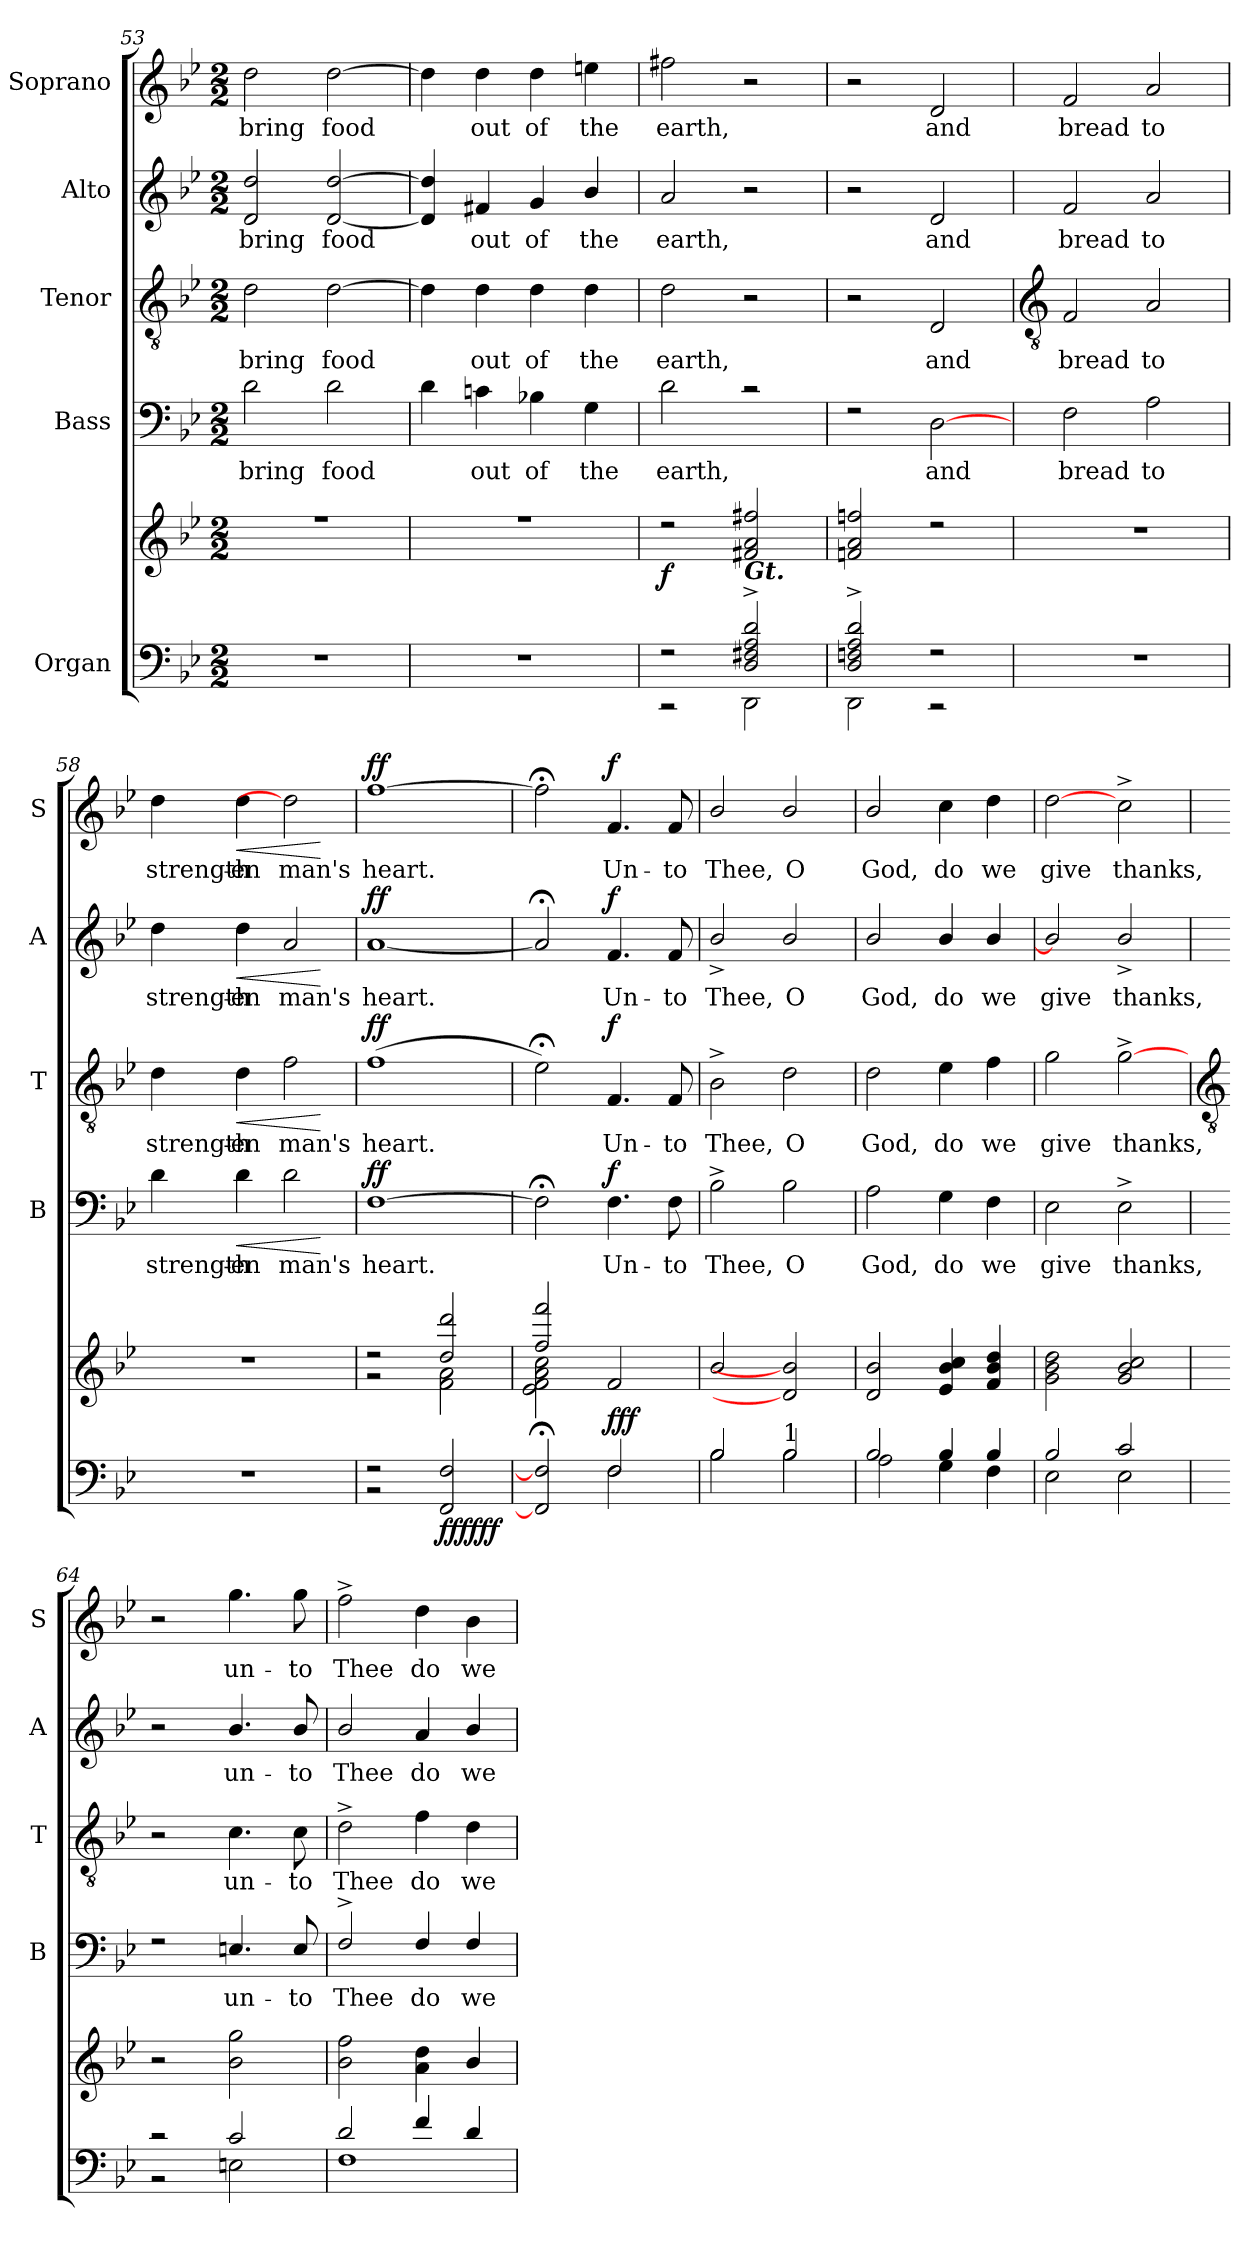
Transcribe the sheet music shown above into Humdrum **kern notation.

**kern	**kern	**dynam	**kern	**text	**dynam	**kern	**text	**dynam	**kern	**text	**dynam	**kern	**text	**dynam
*part5	*part5	*part5	*part4	*part4	*part4	*part3	*part3	*part3	*part2	*part2	*part2	*part1	*part1	*part1
*staff6	*staff5	*staff5/6	*staff4	*staff4	*staff4	*staff3	*staff3	*staff3	*staff2	*staff2	*staff2	*staff1	*staff1	*staff1
*I"Organ	*	*	*I"Bass	*	*	*I"Tenor	*	*	*I"Alto	*	*	*I"Soprano	*	*
*	*	*	*I'B	*	*	*I'T	*	*	*I'A	*	*	*I'S	*	*
*clefF4	*clefG2	*	*clefF4	*	*	*clefGv2	*	*	*clefG2	*	*	*clefG2	*	*
*k[b-e-]	*k[b-e-]	*	*k[b-e-]	*	*	*k[b-e-]	*	*	*k[b-e-]	*	*	*k[b-e-]	*	*
*B-:	*B-:	*	*B-:	*	*	*B-:	*	*	*B-:	*	*	*B-:	*	*
*M2/2	*M2/2	*	*M2/2	*	*	*M2/2	*	*	*M2/2	*	*	*M2/2	*	*
=53	=53	=53	=53	=53	=53	=53	=53	=53	=53	=53	=53	=53	=53	=53
*^	*^	*	*	*	*	*	*	*	*	*	*	*	*	*
!	!	!	!	!	!	!LO:LY:b	!	!	!LO:LY:b	!	!	!LO:LY:b	!	!	!LO:LY:b	!
*	*	*	*	*	*^	*	*	*	*	*	*	*	*	*	*	*
1r	2ryy	1r	1ryy	.	2d\	1ryy	bring	.	2d\	bring	.	2d 2dd	bring	.	2dd	bring	.
!	!	!	!	!	!	!	!LO:LY:b	!	!	!LO:LY:b	!	!	!LO:LY:b	!	!	!LO:LY:b	!
.	2ryy	.	.	.	2d\	.	food	.	[2d\	food	.	[2d [2dd	food	.	[2dd	food	.
=54	=54	=54	=54	=54	=54	=54	=54	=54	=54	=54	=54	=54	=54	=54	=54	=54	=54
1r	2ryy	1r	1ryy	.	4d\	1ryy	.	.	4d\]	.	.	4d] 4dd]	.	.	4dd]	.	.
!	!	!	!	!	!	!	!LO:LY:b	!	!	!LO:LY:b	!	!	!LO:LY:b	!	!	!LO:LY:b	!
.	.	.	.	.	4cn\	.	out	.	4d\	out	.	4f#X	out	.	4dd	out	.
!	!	!	!	!	!	!	!LO:LY:b	!	!	!LO:LY:b	!	!	!LO:LY:b	!	!	!LO:LY:b	!
.	2ryy	.	.	.	4B-X\	.	of	.	4d\	of	.	4g	of	.	4dd	of	.
!	!	!	!	!	!	!	!LO:LY:b	!	!	!LO:LY:b	!	!	!LO:LY:b	!	!	!LO:LY:b	!
.	.	.	.	.	4G\	.	the	.	4d	the	.	4b-/	the	.	4een	the	.
=55	=55	=55	=55	=55	=55	=55	=55	=55	=55	=55	=55	=55	=55	=55	=55	=55	=55
!	!	!	!	!LO:DY:b	!	!	!LO:LY:b	!	!	!LO:LY:b	!	!	!LO:LY:b	!	!	!LO:LY:b	!
2r	2r	2r	1ryy	f	2d\	1ryy	earth,	.	2d	earth,	.	2a	earth,	.	2ff#X	earth,	.
!LO:TX:a:Bi:t=Gt.	!	!	!	!	!	!	!	!	!	!	!	!	!	!	!	!	!
2D/^ 2F#X/^ 2A/^ 2d/^	2DD\	2f#X/ 2a/ 2ff#X/	.	.	2r	.	.	.	2r	.	.	2r	.	.	2r	.	.
=56	=56	=56	=56	=56	=56	=56	=56	=56	=56	=56	=56	=56	=56	=56	=56	=56	=56
2D/^ 2Fn/^ 2A/^ 2d/^	2DD\	2fn/ 2a/ 2ffn/	1ryy	.	2r	1ryy	.	.	2r	.	.	2r	.	.	2r	.	.
!	!	!	!	!	!	!	!LO:LY:b	!	!	!LO:LY:b	!	!	!LO:LY:b	!	!	!LO:LY:b	!
2r	2r	2r	.	.	[2D\	.	and	.	2D	and	.	2d	and	.	2d	and	.
*	*	*	*	*	*v	*v	*	*	*	*	*	*	*	*	*	*	*
!!LO:LB:g=z
=57	=57	=57	=57	=57	=57	=57	=57	=57	=57	=57	=57	=57	=57	=57	=57	=57
*	*	*	*	*	*	*	*	*clefGv2	*	*	*	*	*	*	*	*
!	!	!	!	!	!	!LO:LY:b	!	!	!LO:LY:b	!	!	!LO:LY:b	!	!	!LO:LY:b	!
1r	2ryy	1r	2ryy	.	2F	bread	.	2F	bread	.	2f	bread	.	2f	bread	.
!	!	!	!	!	!	!LO:LY:b	!	!	!LO:LY:b	!	!	!LO:LY:b	!	!	!LO:LY:b	!
.	2ryy	.	2ryy	.	2A	to	.	2A	to	.	2a	to	.	2a	to	.
=58	=58	=58	=58	=58	=58	=58	=58	=58	=58	=58	=58	=58	=58	=58	=58	=58
!	!	!	!	!	!	!LO:LY:b	!	!	!LO:LY:b	!	!	!LO:LY:b	!	!	!LO:LY:b	!
1r	2ryy	1r	2ryy	.	4d	strength-	.	4d	strength-	.	4dd	strength-	.	4dd	strength-	.
!	!	!	!	!	!	!LO:LY:b	!LO:HP:b	!	!LO:LY:b	!LO:HP:b	!	!LO:LY:b	!LO:HP:b	!	!LO:LY:b	!LO:HP:b
.	.	.	.	.	4d	-en	<	4d	-en	<	4dd	-en	<	4dd	-en	<
!	!	!	!	!	!	!LO:LY:b	!	!	!LO:LY:b	!	!	!LO:LY:b	!	!	!LO:LY:b	!
.	2ryy	.	2ryy	.	2d	man's	.	2f	man's	.	2a	man's	.	2dd]	man's	.
*v	*v	*	*	*	*	*	*	*	*	*	*	*	*	*	*	*
*	*v	*v	*	*	*	*	*	*	*	*	*	*	*	*	*
.	.	.	.	.	[	.	.	[	.	.	[	.	.	[
=59	=59	=59	=59	=59	=59	=59	=59	=59	=59	=59	=59	=59	=59	=59
*^	*^	*	*	*	*	*	*	*	*	*	*	*	*	*
!	!	!	!	!	!	!LO:LY:b	!LO:DY:b	!	!LO:LY:b	!LO:DY:b	!	!LO:LY:b	!LO:DY:b	!	!LO:LY:b	!LO:DY:b
2r	2r	2r	2r	.	[1F	heart.	ff	(>1f	heart.	ff	[1a	heart.	ff	[1ff	heart.	ff
!	!	!	!	!LO:DY:b=2	!	!	!	!	!	!	!	!	!	!	!	!
!	!	!	!	!LO:DY:n=1:b	!	!	!	!	!	!	!	!	!	!	!	!
!	!	!	!	!LO:DY:n=2:b	!	!	!	!	!	!	!	!	!	!	!	!
2FF/ 2F/	2ryy	2dd/ 2ddd/	2f\ 2a\	ff ff ff	.	.	.	.	.	.	.	.	.	.	.	.
=60	=60	=60	=60	=60	=60	=60	=60	=60	=60	=60	=60	=60	=60	=60	=60	=60
2FF/]; 2F/];	2ryy	2ff/ 2fff/	2e-\ 2f\ 2a\ 2cc\	.	2F;<;<]	.	.	2e-;<)	.	.	2a;<]	.	.	2ff;<]	.	.
!	!	!	!	!LO:DY:b=2	!	!LO:LY:b	!	!	!LO:LY:b	!	!	!LO:LY:b	!	!	!LO:LY:b	!
!	!	!	!	!LO:DY:n=1:a=2	!	!	!	!	!	!	!	!	!	!	!	!
!	!	!	!	!LO:DY:n=2:b	!	!	!LO:DY:b	!	!	!LO:DY:b	!	!	!LO:DY:b	!	!	!LO:DY:b
2F/	2F\	2f	2ryy	f f f	4.F	Un-	f	4.F	Un-	f	4.f	Un-	f	4.f	Un-	f
!	!	!	!	!	!	!LO:LY:b	!	!	!LO:LY:b	!	!	!LO:LY:b	!	!	!LO:LY:b	!
.	.	.	.	.	8F	-to	.	8F	-to	.	8f	-to	.	8f	-to	.
=61	=61	=61	=61	=61	=61	=61	=61	=61	=61	=61	=61	=61	=61	=61	=61	=61
!	!	!	!	!	!	!LO:LY:b	!	!	!LO:LY:b	!	!	!LO:LY:b	!	!	!LO:LY:b	!
2B-/	2B-\	2b-/	2ryy	.	2B-^	Thee,	.	2B-^	Thee,	.	2b-^/	Thee,	.	2b-/	Thee,	.
!LO:TX:a:t=1	!	!	!	!	!	!	!	!	!	!	!	!	!	!	!	!
!	!	!	!	!	!	!LO:LY:b	!	!	!LO:LY:b	!	!	!LO:LY:b	!	!	!LO:LY:b	!
2B-/	2B-\	2d] 2b-]	2ryy	.	2B-	O	.	2d	O	.	2b-/	O	.	2b-/	O	.
=62	=62	=62	=62	=62	=62	=62	=62	=62	=62	=62	=62	=62	=62	=62	=62	=62
!	!	!	!	!	!	!LO:LY:b	!	!	!LO:LY:b	!	!	!LO:LY:b	!	!	!LO:LY:b	!
2B-/	2A\	2d 2b-	2ryy	.	2A	God,	.	2d	God,	.	2b-/	God,	.	2b-/	God,	.
!	!	!	!	!	!	!LO:LY:b	!	!	!LO:LY:b	!	!	!LO:LY:b	!	!	!LO:LY:b	!
4B-/	4G\	4e- 4b- 4cc	2ryy	.	4G	do	.	4e-	do	.	4b-/	do	.	4cc	do	.
!	!	!	!	!	!	!LO:LY:b	!	!	!LO:LY:b	!	!	!LO:LY:b	!	!	!LO:LY:b	!
4B-/	4F\	4f 4b- 4dd	.	.	4F	we	.	4f	we	.	4b-/	we	.	4dd	we	.
=63	=63	=63	=63	=63	=63	=63	=63	=63	=63	=63	=63	=63	=63	=63	=63	=63
!	!	!	!	!	!	!LO:LY:b	!	!	!LO:LY:b	!	!	!LO:LY:b	!	!	!LO:LY:b	!
2B-/	2E-\	2g 2b- 2dd	2ryy	.	2E-	give	.	2g	give	.	2b-/]	give	.	[2dd	give	.
!	!	!	!	!	!	!LO:LY:b	!	!	!LO:LY:b	!	!	!LO:LY:b	!	!	!LO:LY:b	!
2c/	2E-\	2g 2b- 2cc	2ryy	.	2E-^	thanks,	.	[2g^	thanks,	.	2b-^/	thanks,	.	2cc^	thanks,	.
!!LO:LB:g=z
=64	=64	=64	=64	=64	=64	=64	=64	=64	=64	=64	=64	=64	=64	=64	=64	=64
*	*	*	*	*	*	*	*	*clefGv2	*	*	*	*	*	*	*	*
*	*	*	*	*	*^	*	*	*	*	*	*	*	*	*	*	*
2r	2r	2r	2ryy	.	2r	1ryy	.	.	2r	.	.	2r	.	.	2r	.	.
!	!	!	!	!	!	!	!LO:LY:b	!	!	!LO:LY:b	!	!	!LO:LY:b	!	!	!LO:LY:b	!
2c/	2En\	2b-\ 2gg\	2ryy	.	4.En	.	un-	.	4.c	un-	.	4.b-/	un-	.	4.gg	un-	.
!	!	!	!	!	!	!	!LO:LY:b	!	!	!LO:LY:b	!	!	!LO:LY:b	!	!	!LO:LY:b	!
.	.	.	.	.	8E	.	-to	.	8c	-to	.	8b-/	-to	.	8gg	-to	.
=65	=65	=65	=65	=65	=65	=65	=65	=65	=65	=65	=65	=65	=65	=65	=65	=65	=65
!	!	!	!	!	!	!	!LO:LY:b	!	!	!LO:LY:b	!	!	!LO:LY:b	!	!	!LO:LY:b	!
2d/	1F\	2b-\ 2ff\	2ryy	.	2F^	1ryy	Thee	.	2d^	Thee	.	2b-/	Thee	.	2ff^	Thee	.
!	!	!	!	!	!	!	!LO:LY:b	!	!	!LO:LY:b	!	!	!LO:LY:b	!	!	!LO:LY:b	!
4f/	.	4a 4dd	2ryy	.	4F	.	do	.	4f	do	.	4a	do	.	4dd	do	.
!	!	!	!	!	!	!	!LO:LY:b	!	!	!LO:LY:b	!	!	!LO:LY:b	!	!	!LO:LY:b	!
4d/	.	4b-/	.	.	4F	.	we	.	4d	we	.	4b-/	we	.	4b-	we	.
*v	*v	*	*	*	*v	*v	*	*	*	*	*	*	*	*	*	*	*
*	*v	*v	*	*	*	*	*	*	*	*	*	*	*	*	*
=	=	=	=	=	=	=	=	=	=	=	=	=	=	=
*-	*-	*-	*-	*-	*-	*-	*-	*-	*-	*-	*-	*-	*-	*-
